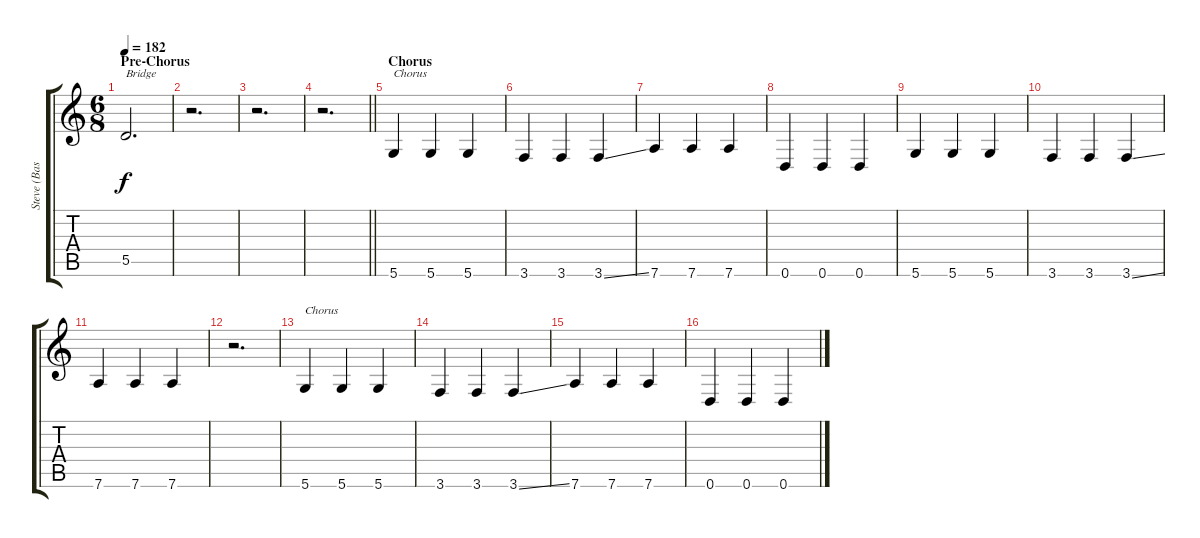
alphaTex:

\track ("Steve (Bass)" "Steve (Bas") {instrument acousticbass}
\staff {score tabs}
\tuning (E4 B3 G3 D3 A2 D2) {hide}
\ts (6 8)
\section ("" "Pre-Chorus")
\tempo 182
\clef g2
\ks c
5.5.2{d txt "Bridge" dy f} |
r.2{d} |
r.2{d} |
\barLineRight lightlight
r.2{d} |
\section ("" "Chorus")
5.6.4{txt "Chorus"} 5.6.4 5.6.4 |
3.6.4 3.6.4 3.6{ss}.4 |
7.6.4 7.6.4 7.6.4 |
0.6.4 0.6.4 0.6.4 |
5.6.4 5.6.4 5.6.4 |
3.6.4 3.6.4 3.6{ss}.4 |
7.6.4 7.6.4 7.6.4 |
r.2{d} |
5.6.4{txt "Chorus"} 5.6.4 5.6.4 |
3.6.4 3.6.4 3.6{ss}.4 |
7.6.4 7.6.4 7.6.4 |
0.6.4 0.6.4 0.6.4
